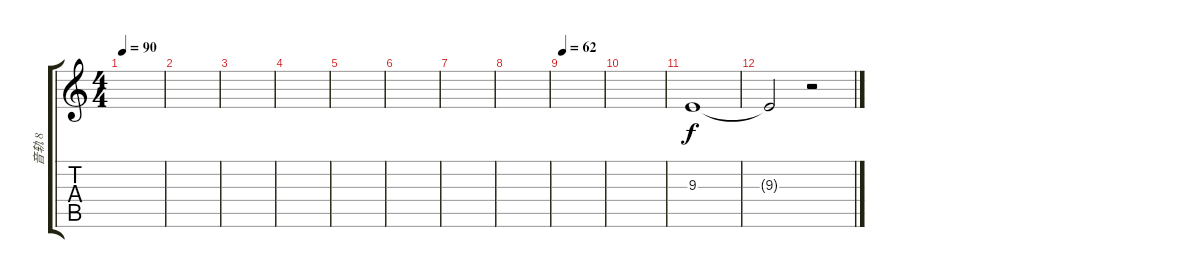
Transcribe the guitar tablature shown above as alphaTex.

\track ("音轨 8" "音轨 8") {instrument viola}
\staff {score tabs}
\tuning (E4 B3 G3 D3 A2 E2) {hide}
\ts (4 4)
\tempo 90
\clef g2
\ks c
|
|
|
|
|
|
|
|
\tempo 62
|
|
9.3.1{volume 0} |
9.3{t}.2 r.2
